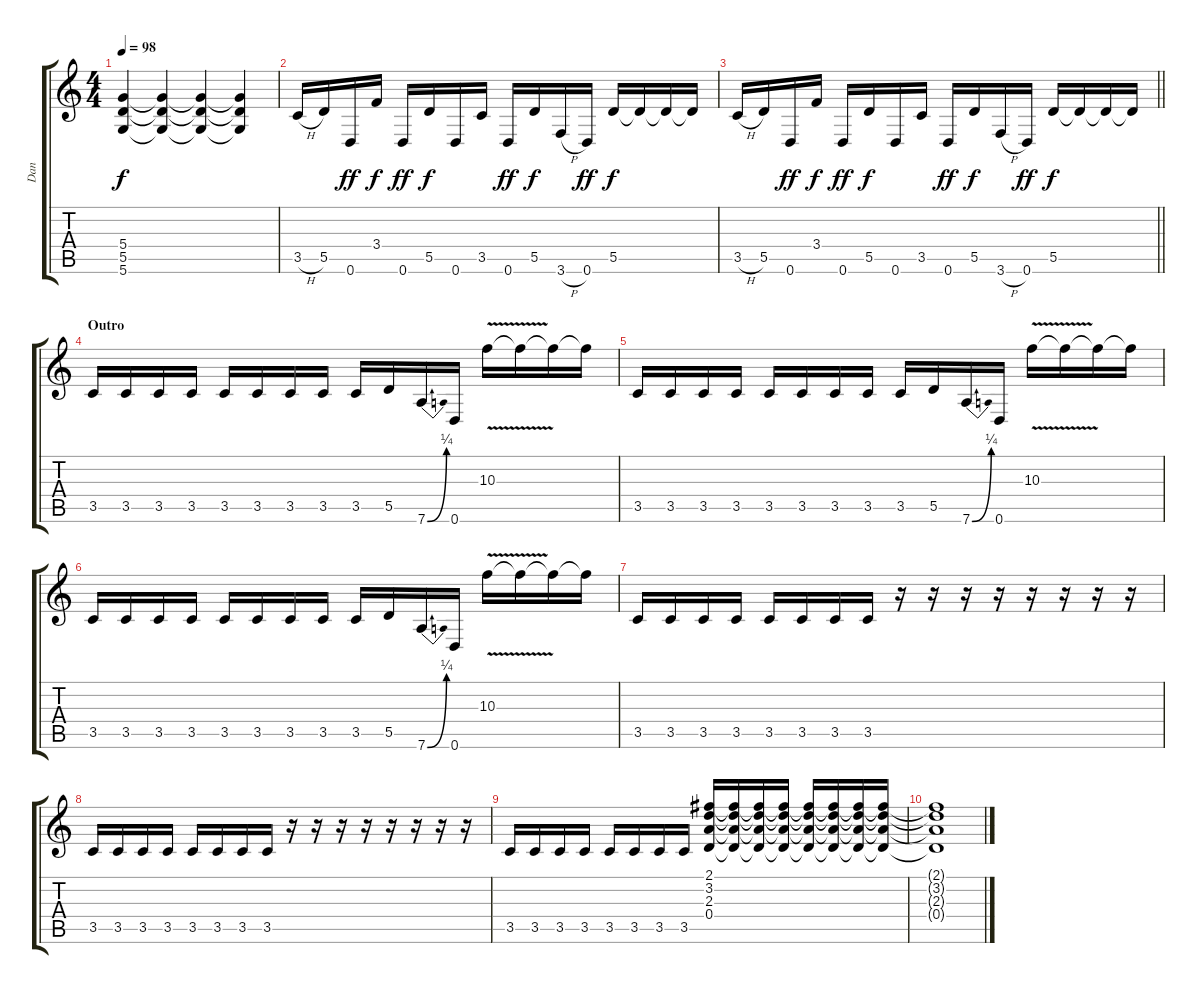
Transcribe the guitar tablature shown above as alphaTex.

\track ("Dan" "Dan") {instrument overdrivenguitar}
\staff {score tabs}
\tuning (E4 B3 G3 D3 A2 D2) {hide}
\ts (4 4)
\tempo 98
\clef g2
\ks c
(5.4 5.5 5.6).4{dy f} (5.4{t} 5.5{t} 5.6{t}).4 (5.4{t} 5.5{t} 5.6{t}).4 (5.4{t} 5.5{t} 5.6{t}).4 |
3.5{h}.16 5.5.16 0.6.16{dy ff} 3.4.16{dy f} 0.6.16{dy ff} 5.5.16{dy f} 0.6.16 3.5.16 0.6.16{dy ff} 5.5.16{dy f} 3.6{h}.16 0.6.16{dy ff} 5.5.16{dy f} 5.5{t}.16 5.5{t}.16 5.5{t}.16 |
\barLineRight lightlight
3.5{h}.16 5.5.16 0.6.16{dy ff} 3.4.16{dy f} 0.6.16{dy ff} 5.5.16{dy f} 0.6.16 3.5.16 0.6.16{dy ff} 5.5.16{dy f} 3.6{h}.16 0.6.16{dy ff} 5.5.16{dy f} 5.5{t}.16 5.5{t}.16 5.5{t}.16 |
\section ("" "Outro")
3.5.16 3.5.16 3.5.16 3.5.16 3.5.16 3.5.16 3.5.16 3.5.16 3.5.16 5.5.16 7.6{be (bend 0 0 60 1)}.16 0.6.16 10.3{v}.16 10.3{t}.16 10.3{t}.16 10.3{t}.16 |
3.5.16 3.5.16 3.5.16 3.5.16 3.5.16 3.5.16 3.5.16 3.5.16 3.5.16 5.5.16 7.6{be (bend 0 0 60 1)}.16 0.6.16 10.3{v}.16 10.3{t}.16 10.3{t}.16 10.3{t}.16 |
3.5.16 3.5.16 3.5.16 3.5.16 3.5.16 3.5.16 3.5.16 3.5.16 3.5.16 5.5.16 7.6{be (bend 0 0 60 1)}.16 0.6.16 10.3{v}.16 10.3{t}.16 10.3{t}.16 10.3{t}.16 |
3.5.16 3.5.16 3.5.16 3.5.16 3.5.16 3.5.16 3.5.16 3.5.16 r.16 r.16 r.16 r.16 r.16 r.16 r.16 r.16 |
3.5.16 3.5.16 3.5.16 3.5.16 3.5.16 3.5.16 3.5.16 3.5.16 r.16 r.16 r.16 r.16 r.16 r.16 r.16 r.16 |
3.5.16 3.5.16 3.5.16 3.5.16 3.5.16 3.5.16 3.5.16 3.5.16 (2.1 3.2 2.3 0.4).16 (2.1{t} 3.2{t} 2.3{t} 0.4{t}).16 (2.1{t} 3.2{t} 2.3{t} 0.4{t}).16 (2.1{t} 3.2{t} 2.3{t} 0.4{t}).16 (2.1{t} 3.2{t} 2.3{t} 0.4{t}).16 (2.1{t} 3.2{t} 2.3{t} 0.4{t}).16 (2.1{t} 3.2{t} 2.3{t} 0.4{t}).16 (2.1{t} 3.2{t} 2.3{t} 0.4{t}).16 |
(2.1{t} 3.2{t} 2.3{t} 0.4{t}).1
